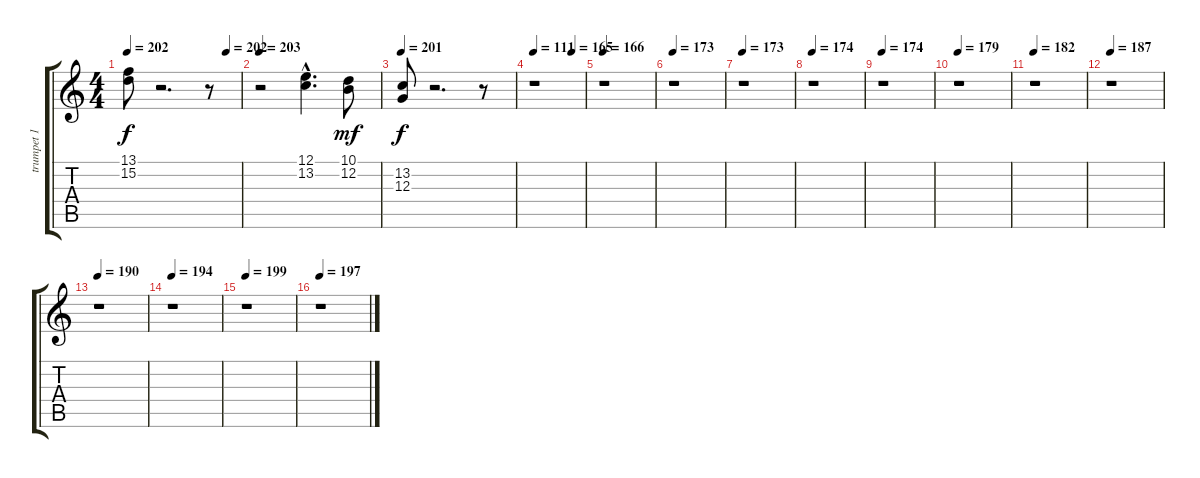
\track ("trumpet 1" "trumpet 1") {instrument brasssection}
\staff {score tabs}
\tuning (E4 B3 G3 D3 A2 E2) {hide}
\ts (4 4)
\tempo 202
\tempo (202 0.875)
\clef g2
\ks c
(13.1 15.2).8{dy f} r.2{d} r.8 |
\tempo 203
r.2 (12.1{hac} 13.2{hac}).4{d} (10.1 12.2).8{dy mf} |
\tempo 201
(13.2 12.3).8{dy f} r.2{d} r.8 |
\tempo 111
\tempo (165 0.75)
r.1 |
\tempo 166
r.1 |
\tempo 173
r.1 |
\tempo 173
r.1 |
\tempo 174
r.1 |
\tempo 174
r.1 |
\tempo 179
r.1 |
\tempo 182
r.1 |
\tempo 187
r.1 |
\tempo 190
r.1 |
\tempo 194
r.1 |
\tempo 199
r.1 |
\tempo 197
r.1
